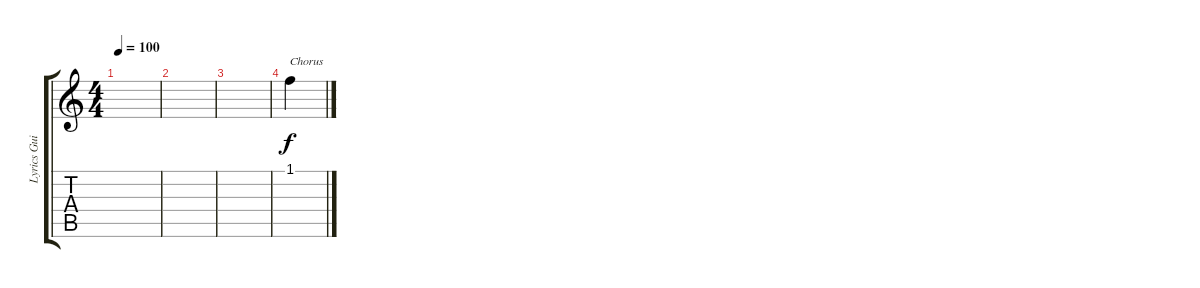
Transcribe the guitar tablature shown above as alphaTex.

\track ("Lyrics Guide!!!" "Lyrics Gui") {instrument acousticguitarnylon}
\staff {score tabs}
\tuning (E4 B3 G3 D3 A2 E2) {hide}
\ts (4 4)
\tempo 100
\clef g2
\ks c
|
|
|
1.1.4{txt "Chorus"}
